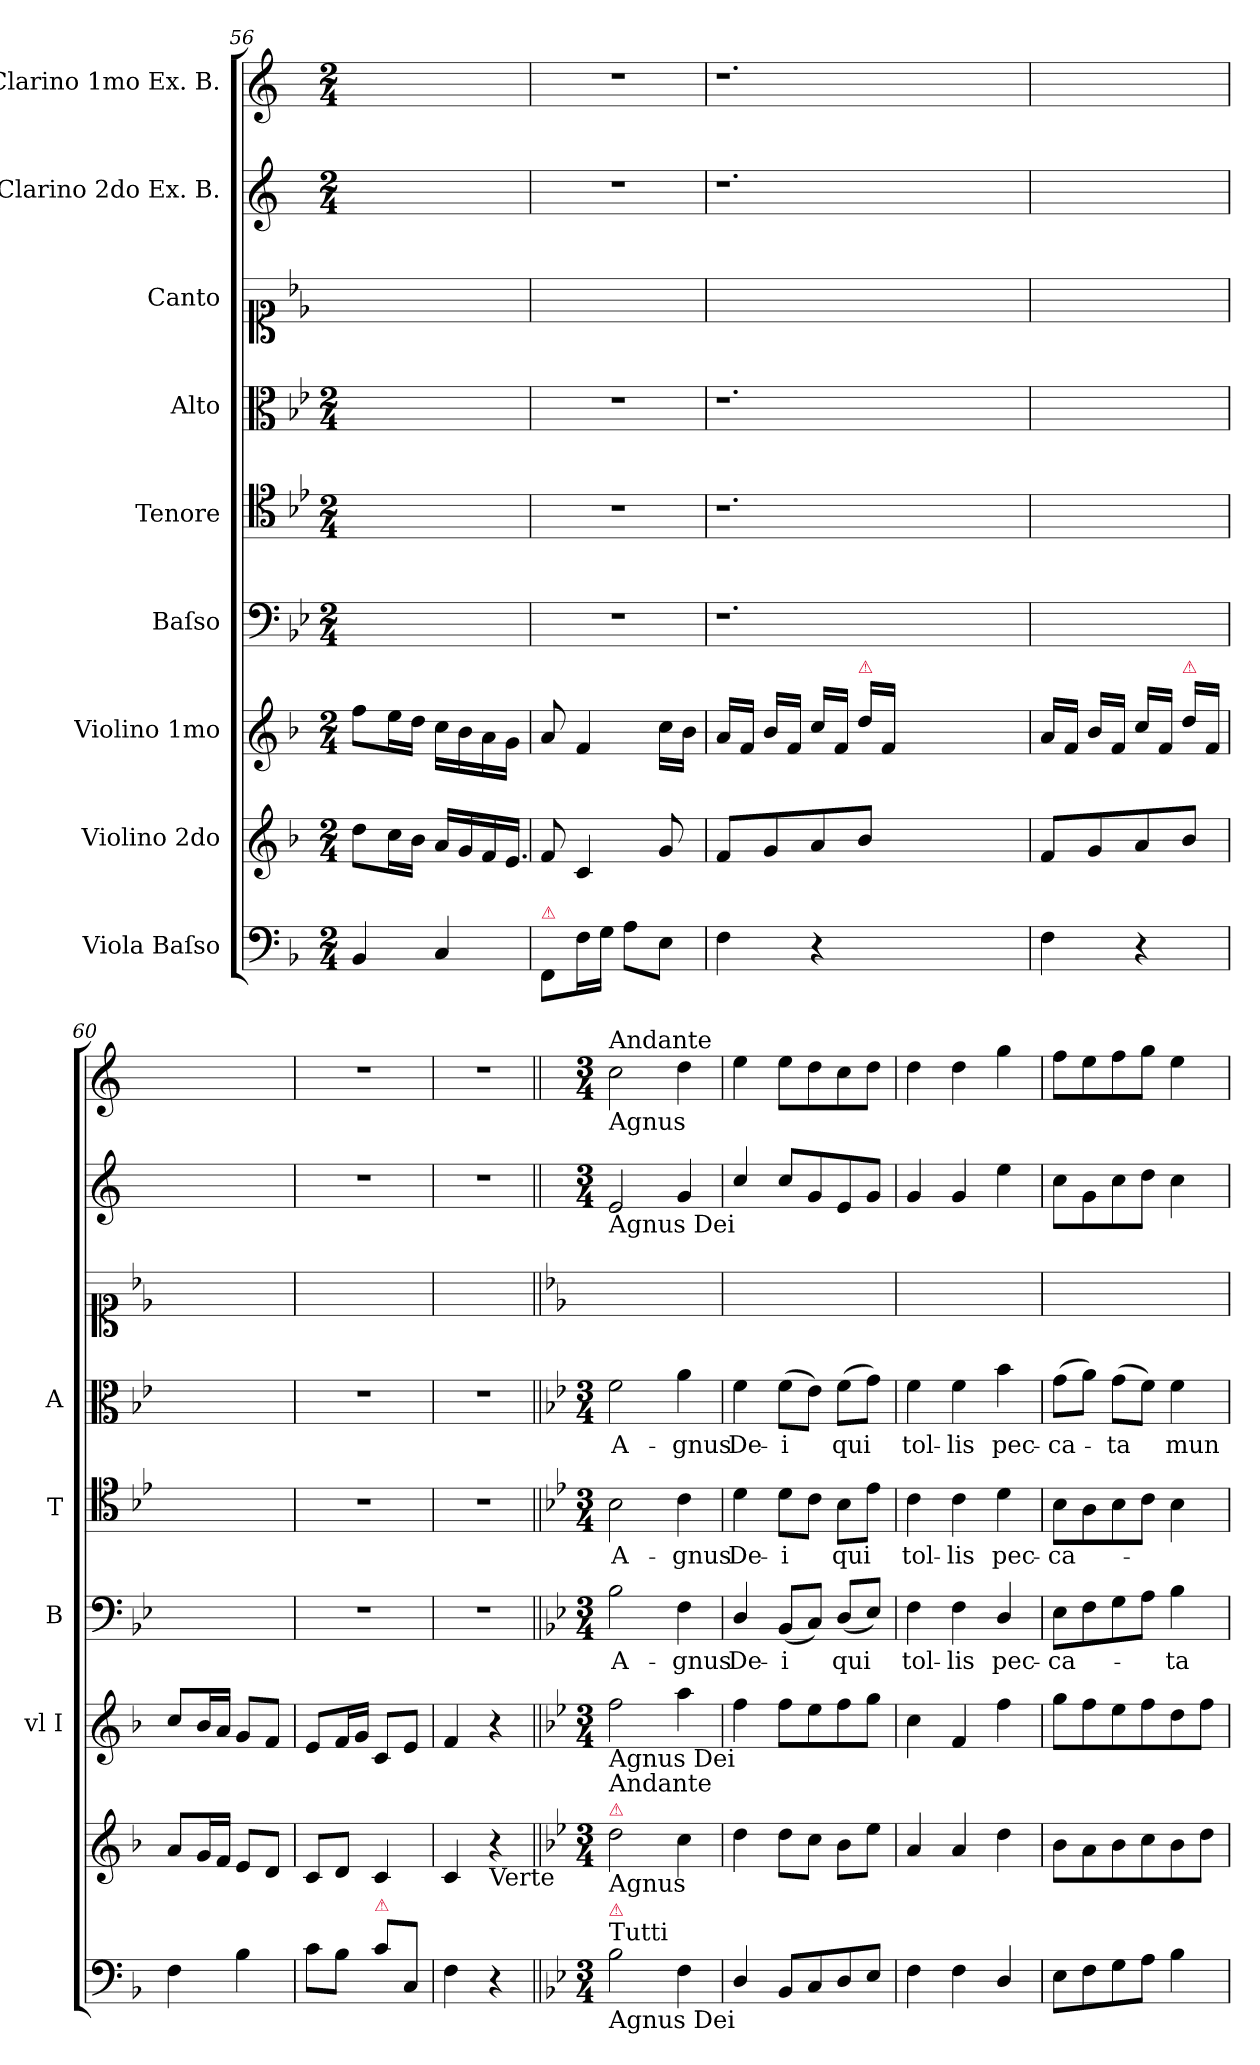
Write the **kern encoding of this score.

**kern	**kern	**kern	**kern	**text	**kern	**text	**kern	**text	**kern	**kern	**kern
*part9	*part8	*part7	*part6	*part6	*part5	*part5	*part4	*part4	*part3	*part2	*part1
*staff9	*staff8	*staff7	*staff6	*staff6	*staff5	*staff5	*staff4	*staff4	*staff3	*staff2	*staff1
*I"Viola Baſso	*I"Violino 2do	*I"Violino 1mo	*I"Baſso	*	*I"Tenore	*	*I"Alto	*	*I"Canto	*I"Clarino 2do Ex. B.	*I"Clarino 1mo Ex. B.
*	*	*I'vl I	*I'B	*	*I'T	*	*I'A	*	*	*	*
*clefF4	*clefG2	*clefG2	*clefF4	*	*clefC4	*	*clefC3	*	*clefC1	*clefG2	*clefG2
*	*	*	*	*	*	*	*	*	*	*ITrd1c2	*ITrd1c2
*k[b-]	*k[b-]	*k[b-]	*k[b-e-]	*	*k[b-e-]	*	*k[b-e-]	*	*k[b-e-]	*k[b-e-]	*k[b-e-]
*M2/4	*M2/4	*M2/4	*M2/4	*	*M2/4	*	*M2/4	*	*	*M2/4	*M2/4
=56	=56	=56	=56	=56	=56	=56	=56	=56	=56	=56	=56
4BB-/	8dd\L	8ff\L	2ryy	.	2ryy	.	2ryy	.	2ryy	2ryy	2ryy
.	16cc\L	16ee\L	.	.	.	.	.	.	.	.	.
.	16b-\JJ	16dd\JJ	.	.	.	.	.	.	.	.	.
4C/	16a/LL	16cc\LL	.	.	.	.	.	.	.	.	.
.	16g/	16b-\	.	.	.	.	.	.	.	.	.
.	16f/	16a\	.	.	.	.	.	.	.	.	.
!	!LO:N:vis=16.	!	!	!	!	!	!	!	!	!	!
.	16e/JJ	16g\JJ	.	.	.	.	.	.	.	.	.
=57	=57	=57	=57	=57	=57	=57	=57	=57	=57	=57	=57
!LO:TX:a:color=crimson:t=⚠	!	!	!	!	!	!	!	!	!	!	!
8FF/L	8f/	8a/	2r	.	2r	.	2r	.	2ryy	2r	2r
16F\L	4c/	4f/	.	.	.	.	.	.	.	.	.
16G\JJ	.	.	.	.	.	.	.	.	.	.	.
8A\L	.	.	.	.	.	.	.	.	.	.	.
8E\J	8g/	16cc\LL	.	.	.	.	.	.	.	.	.
.	.	16b-\JJ	.	.	.	.	.	.	.	.	.
=58	=58	=58	=58	=58	=58	=58	=58	=58	=58	=58	=58
4F\	8f/L	16a/LL	1.r	.	1.r	.	1.r	.	2ryy	1.r	1.r
.	.	16f/JJ	.	.	.	.	.	.	.	.	.
.	8g/	16b-/LL	.	.	.	.	.	.	.	.	.
.	.	16f/JJ	.	.	.	.	.	.	.	.	.
4r	8a/	16cc/LL	.	.	.	.	.	.	.	.	.
.	.	16f/JJ	.	.	.	.	.	.	.	.	.
!	!	!LO:TX:a:color=crimson:t=⚠	!	!	!	!	!	!	!	!	!
.	8b-/J	16dd\LL	.	.	.	.	.	.	.	.	.
.	.	16f/JJ	.	.	.	.	.	.	.	.	.
1ryy	1ryy	1ryy	.	.	.	.	.	.	1ryy	.	.
=59	=59	=59	=59	=59	=59	=59	=59	=59	=59	=59	=59
4F\	8f/L	16a/LL	2ryy	.	2ryy	.	2ryy	.	2ryy	2ryy	2ryy
.	.	16f/JJ	.	.	.	.	.	.	.	.	.
.	8g/	16b-/LL	.	.	.	.	.	.	.	.	.
.	.	16f/JJ	.	.	.	.	.	.	.	.	.
4r	8a/	16cc/LL	.	.	.	.	.	.	.	.	.
.	.	16f/JJ	.	.	.	.	.	.	.	.	.
!	!	!LO:TX:a:color=crimson:t=⚠	!	!	!	!	!	!	!	!	!
.	8b-/J	16dd\LL	.	.	.	.	.	.	.	.	.
.	.	16f/JJ	.	.	.	.	.	.	.	.	.
=60	=60	=60	=60	=60	=60	=60	=60	=60	=60	=60	=60
4F\	8a/L	8cc/L	2ryy	.	2ryy	.	2ryy	.	2ryy	2ryy	2ryy
.	16g/L	16b-/L	.	.	.	.	.	.	.	.	.
.	16f/JJ	16a/JJ	.	.	.	.	.	.	.	.	.
4B-\	8e/L	8g/L	.	.	.	.	.	.	.	.	.
.	8d/J	8f/J	.	.	.	.	.	.	.	.	.
=61	=61	=61	=61	=61	=61	=61	=61	=61	=61	=61	=61
8c\L	8c/L	8e/L	2r	.	2r	.	2r	.	2ryy	2r	2r
8B-\J	8d/J	16f/L	.	.	.	.	.	.	.	.	.
.	.	16g/JJ	.	.	.	.	.	.	.	.	.
!LO:TX:a:color=crimson:t=⚠	!	!	!	!	!	!	!	!	!	!	!
8c\L	4c/	8c/L	.	.	.	.	.	.	.	.	.
8C/J	.	8e/J	.	.	.	.	.	.	.	.	.
=62	=62	=62	=62	=62	=62	=62	=62	=62	=62	=62	=62
4F\	4c/	4f/	2r	.	2r	.	2r	.	2ryy	2r	2r
!	!LO:TX:b:t=Verte	!	!	!	!	!	!	!	!	!	!
4r	4r	4r	.	.	.	.	.	.	.	.	.
=63||	=63||	=63||	=63||	=63||	=63||	=63||	=63||	=63||	=63||	=63||	=63||
*k[b-e-]	*k[b-e-]	*k[b-e-]	*	*	*	*	*	*	*	*	*
*B-:	*B-:	*B-:	*	*	*	*	*	*	*	*	*
*M3/4	*M3/4	*M3/4	*M3/4	*	*M3/4	*	*M3/4	*	*	*M3/4	*M3/4
!	!	!	!	!	!	!	!	!	!	!	!LO:TX:b:t=Agnus
!	!	!	!	!	!	!	!	!	!	!	!LO:TX:a:t=Andante
!	!	!	!	!	!	!	!	!	!	!LO:TX:b:t=Agnus Dei	!
!	!	!LO:TX:b:t=Agnus Dei	!	!	!	!	!	!	!	!	!
!	!LO:TX:a:color=crimson:t=⚠	!	!	!	!	!	!	!	!	!	!
!	!LO:TX:a:t=Andante	!	!	!	!	!	!	!	!	!	!
!	!LO:TX:b:t=Agnus	!	!	!	!	!	!	!	!	!	!
!LO:TX:b:t=Agnus Dei	!	!	!	!	!	!	!	!	!	!	!
!LO:TX:a:t=Tutti	!	!	!	!	!	!	!	!	!	!	!
!LO:TX:a:color=crimson:t=⚠	!	!	!	!	!	!	!	!	!	!	!
2B-\	2dd\	2ff\	2B-\	A-	2B-\	A-	2f\	A-	2.ryy	2d/	2b-\
4F\	4cc\	4aa\	4F\	-gnus	4c\	-gnus	4a\	-gnus	.	4f/	4cc\
=64	=64	=64	=64	=64	=64	=64	=64	=64	=64	=64	=64
4D/	4dd\	4ff\	4D/	De-	4d\	De-	4f\	De-	2.ryy	4b-/	4dd\
8BB-/L	8dd\L	8ff\L	(8BB-/L	-i	8d\L	-i	(8f\L	-i	.	8b-/L	8dd\L
8C/	8cc\J	8ee-\	8C/J)	.	8c\J	.	8e-\J)	.	.	8f/	8cc\
8D/	8b-\L	8ff\	(8D/L	qui	8B-\L	qui	(8f\L	qui	.	8d/	8b-\
8E-/J	8ee-\J	8gg\J	8E-/J)	.	8e-\J	.	8g\J)	.	.	8f/J	8cc\J
=65	=65	=65	=65	=65	=65	=65	=65	=65	=65	=65	=65
4F\	4a/	4cc\	4F\	tol-	4c\	tol-	4f\	tol-	2.ryy	4f/	4cc\
4F\	4a/	4f/	4F\	-lis	4c\	-lis	4f\	-lis	.	4f/	4cc\
4D/	4dd\	4ff\	4D/	pec-	4d\	pec-	4b-\	pec-	.	4dd\	4ff\
=66	=66	=66	=66	=66	=66	=66	=66	=66	=66	=66	=66
8E-\L	8b-\L	8gg\L	8E-\L	-ca-	8B-\L	-ca-	(8g\L	-ca-	2.ryy	8b-\L	8ee-\L
8F\	8a\	8ff\	8F\	.	8A\	.	8a\J)	.	.	8f\	8dd\
8G\	8b-\	8ee-\	8G\	.	8B-\	.	(8g\L	-ta	.	8b-\	8ee-\
8A\J	8cc\	8ff\	8A\J	.	8c\J	.	8f\J)	.	.	8cc\J	8ff\J
4B-\	8b-\	8dd\	4B-\	-ta	4B-\	.	4f\	mun-	.	4b-\	4dd\
.	8dd\J	8ff\J	.	.	.	.	.	.	.	.	.
=	=	=	=	=	=	=	=	=	=	=	=
*-	*-	*-	*-	*-	*-	*-	*-	*-	*-	*-	*-
